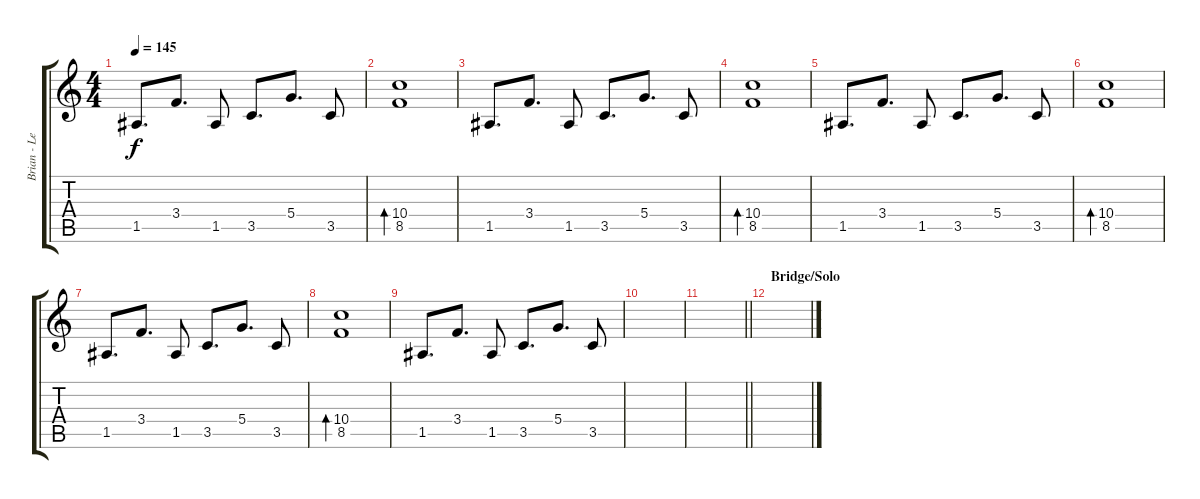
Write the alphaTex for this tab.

\track ("Brian - Lead Guitar" "Brian - Le") {instrument electricguitarjazz}
\staff {score tabs}
\tuning (E4 B3 G3 D3 A2 E2) {hide}
\ts (4 4)
\tempo 145
\clef g2
\ks c
1.5.8{d dy f} 3.4.8{d} 1.5.8 3.5.8{d} 5.4.8{d} 3.5.8 |
(10.4 8.5).1{bd 120} |
1.5.8{d} 3.4.8{d} 1.5.8 3.5.8{d} 5.4.8{d} 3.5.8 |
(10.4 8.5).1{bd 240} |
1.5.8{d} 3.4.8{d} 1.5.8 3.5.8{d} 5.4.8{d} 3.5.8 |
(10.4 8.5).1{bd 240} |
1.5.8{d} 3.4.8{d} 1.5.8 3.5.8{d} 5.4.8{d} 3.5.8 |
(10.4 8.5).1{bd 240} |
1.5.8{d} 3.4.8{d} 1.5.8 3.5.8{d} 5.4.8{d} 3.5.8 |
|
\barLineRight lightlight
|
\section ("" "Bridge/Solo")
